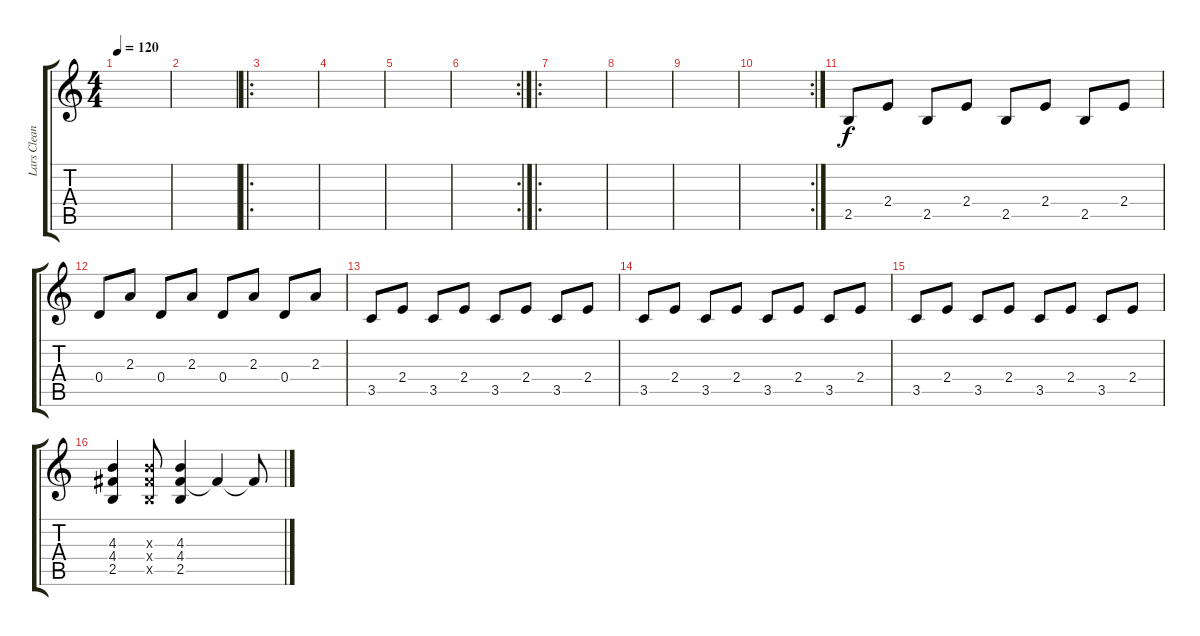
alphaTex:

\track ("Lars Clean" "Lars Clean") {instrument acousticguitarnylon}
\staff {score tabs}
\tuning (E4 B3 G3 D3 A2 E2) {hide}
\ts (4 4)
\tempo 120
\clef g2
\ks c
|
|
\ro
|
|
|
\rc 2
|
\ro
|
|
|
\rc 2
|
2.5.8 2.4.8 2.5.8 2.4.8 2.5.8 2.4.8 2.5.8 2.4.8 |
0.4.8 2.3.8 0.4.8 2.3.8 0.4.8 2.3.8 0.4.8 2.3.8 |
3.5.8 2.4.8 3.5.8 2.4.8 3.5.8 2.4.8 3.5.8 2.4.8 |
3.5.8 2.4.8 3.5.8 2.4.8 3.5.8 2.4.8 3.5.8 2.4.8 |
3.5.8 2.4.8 3.5.8 2.4.8 3.5.8 2.4.8 3.5.8 2.4.8 |
(4.3 4.4 2.5).4 (4.3{x} 4.4{x} 2.5{x}).8 (4.3 4.4 2.5).4 4.4{t}.4 4.4{t}.8
